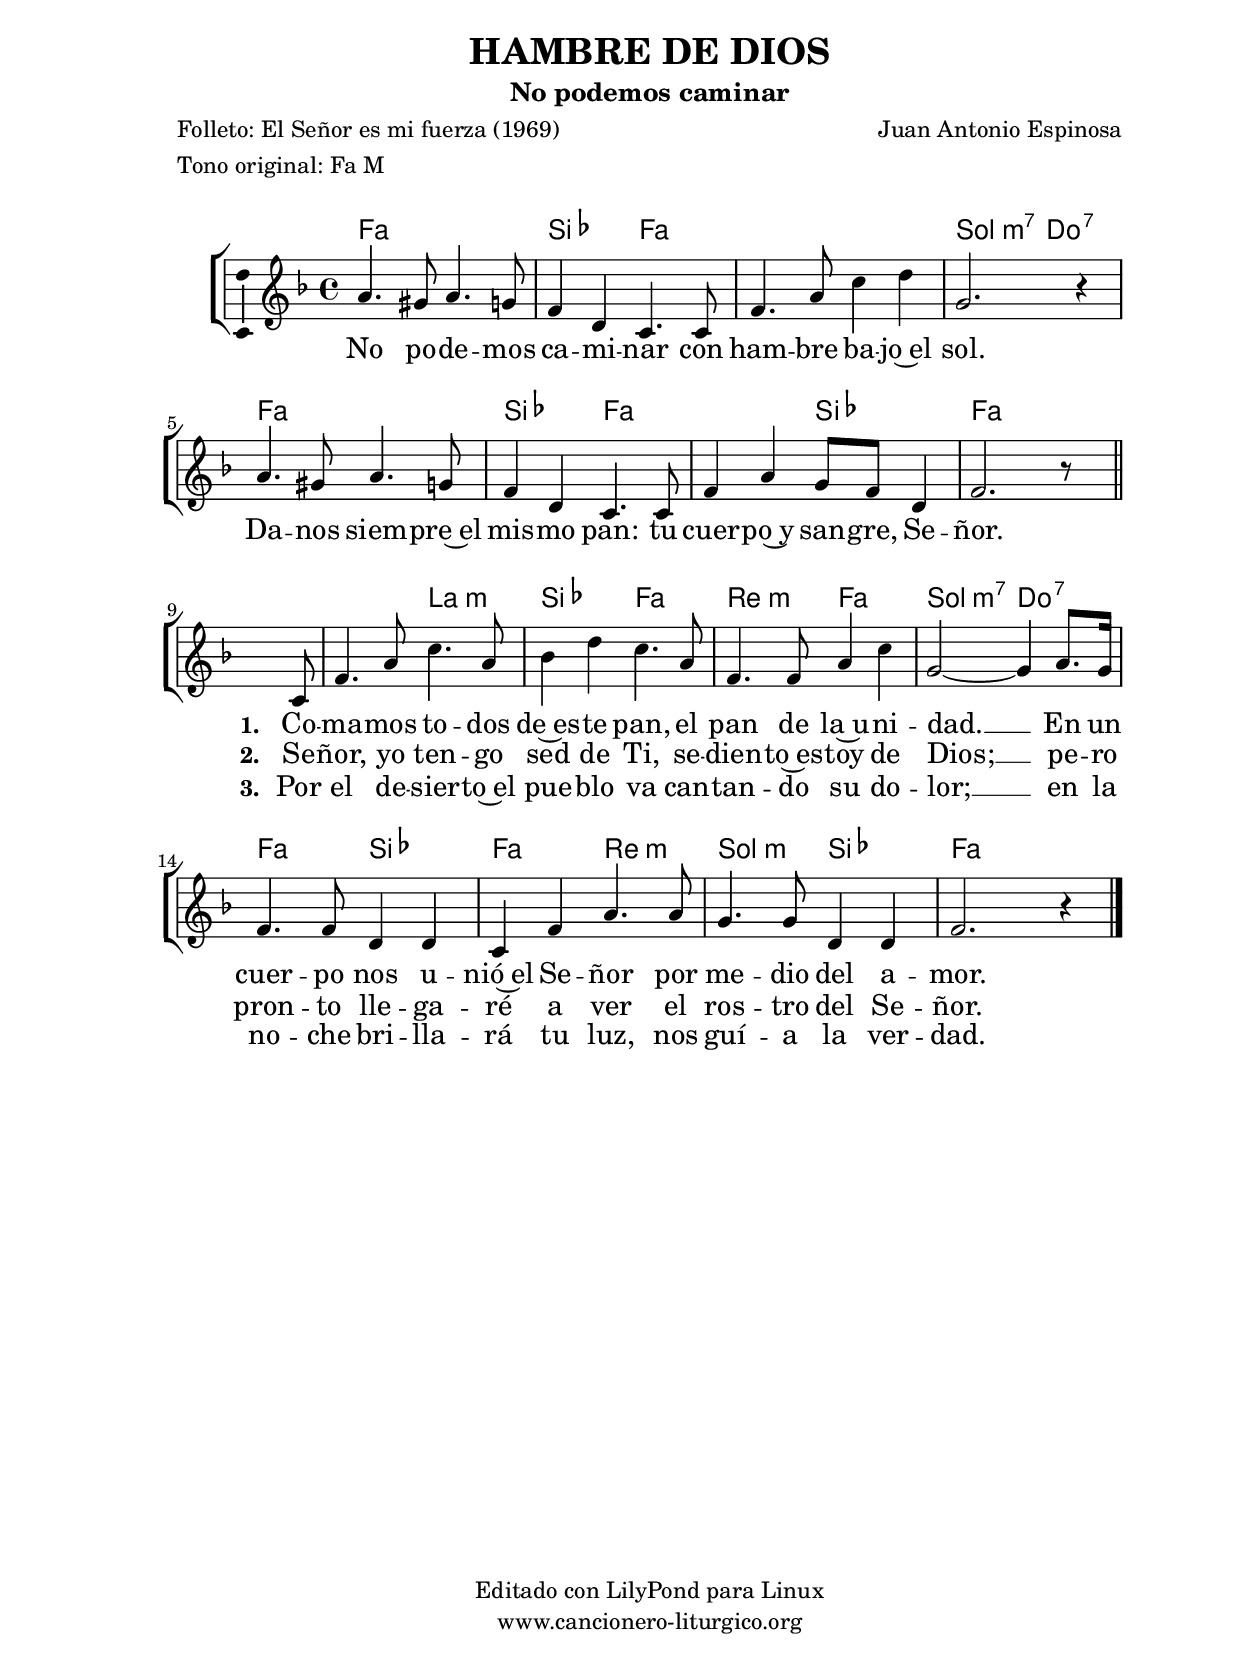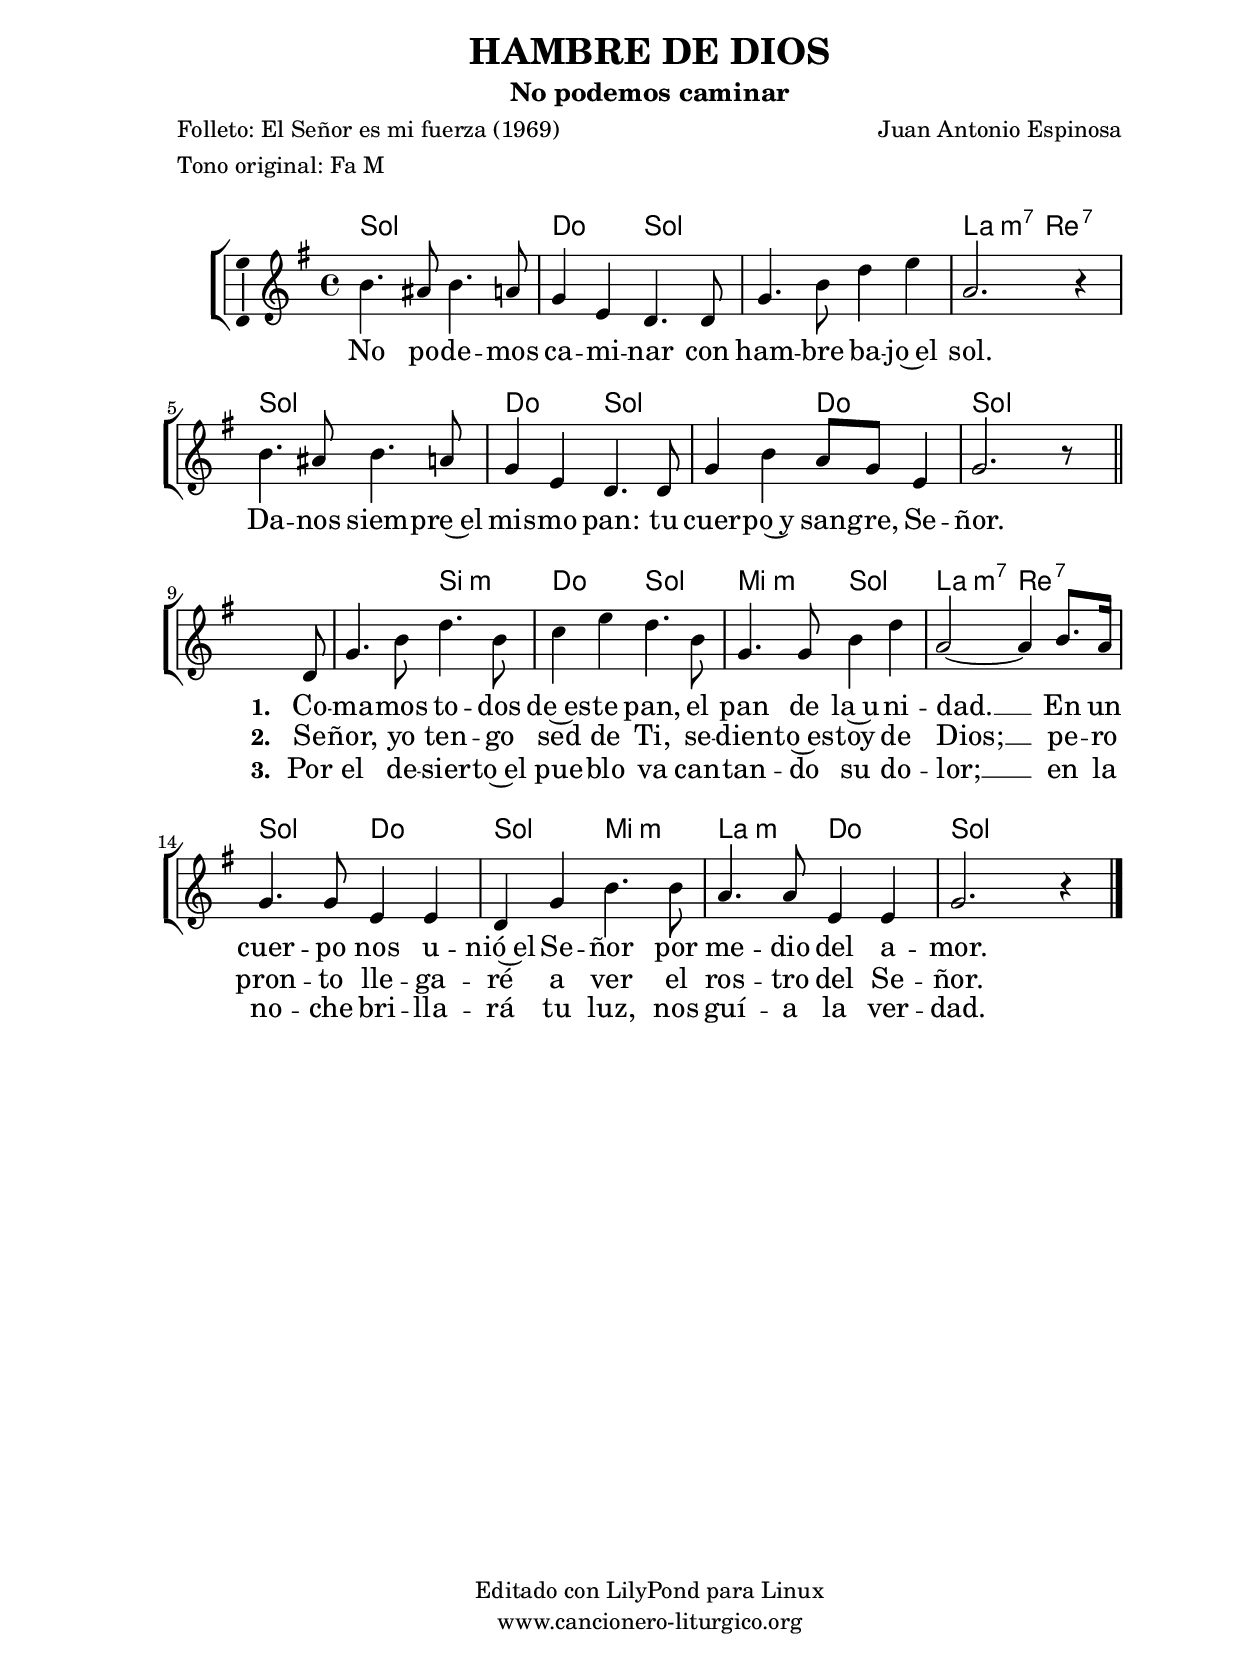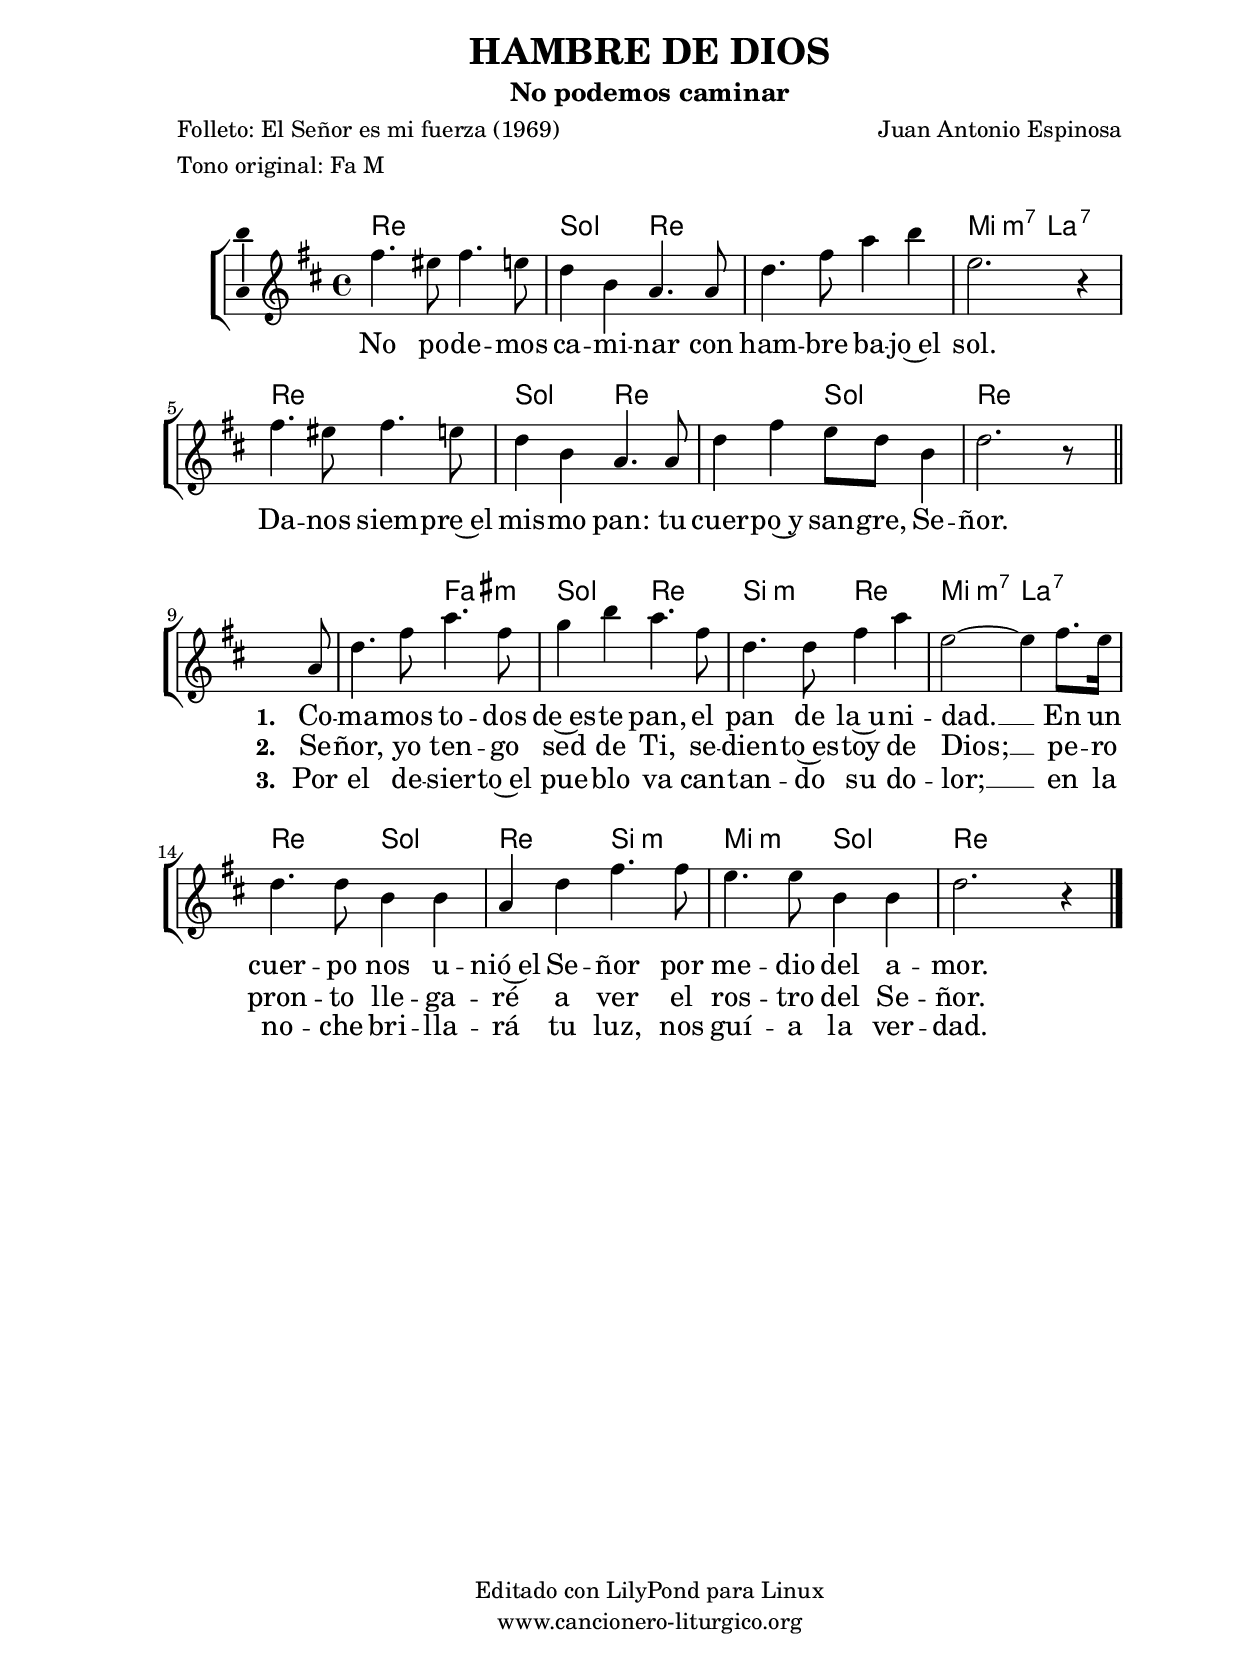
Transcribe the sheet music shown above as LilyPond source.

%
%para convertir .midi en .wav:
%timidity filename.midi -Ow -o finename.wav
%
%
%Para convertir de .wav a .mp3:
%lame -h -m j filename.wav
%
%
%para escuchar el midi:
%timidity nombrefichero.midi
%


%versión de lilypond para la que se ha escrito esta partitura:
\version "2.16.0"

	%Tamaño papel
	#(set-default-paper-size "a4")
	%Tamaño partitura
	#(set-global-staff-size 20)
	%No responde al pulsar sobre una nota
	#(ly:set-option 'point-and-click #f)

%parámetros del encabezamiento:
\header {
	title = "HAMBRE DE DIOS"
	subtitle = "No podemos caminar"
	composer = "Juan Antonio Espinosa"
	poet = "Folleto: El Señor es mi fuerza (1969)"
	meter = "Tono original: Fa M"
	arranger = ""
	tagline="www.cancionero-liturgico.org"
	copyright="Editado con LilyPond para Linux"
	}

%parámetros asociados al papel:
\paper  {
	oddHeaderMarkup = \markup {\fill-line { \on-the-fly #not-first-page \fromproperty #'header:title \on-the-fly #not-first-page \fromproperty #'header:composer }}
	evenHeaderMarkup = \markup {\fill-line { \fromproperty #'header:composer \fromproperty #'header:title }}
	#(set-paper-size "a4")
	print-page-number = ##f
	first-page-number = 1
	print-first-page-number = ##f
%	head-separation = 3.0 \cm
	top-margin = 2.0 \cm
	bottom-margin = 0.5\cm
%%%	bottom-margin = -2.0\cm
	left-margin = 3.0 \cm
	line-width = 16.0 \cm 
	indent = 8\mm
	interscoreline = 2.\mm
	between-system-space = 15\mm
%	para que las partituras no llenen la hoja:
	ragged-bottom = ##t
%	idem para la última hoja:
	ragged-last-bottom = ##f
%	para que las partituras llenen el ancho del papel:
	ragged-last = ##f
	after-title-space = 2.5 \cm
%page-count=1
%system-count=8

	%Flexible Vertical Spacing
%	markup-markup-spacing =
%	#'((basic-distance . 15) (minimum-distance . 15) (padding . 3))
	markup-system-spacing =
	#'((basic-distance . 15) (minimum-distance . 15) (padding . 3))
	system-system-spacing =
	#'((basic-distance . 15) (minimum-distance . 15) (padding . 3))
	score-system-spacing =
	#'((basic-distance . 15) (minimum-distance . 15) (padding . 5))
%	top-system-spacing = % header
%	#'((basic-distance . 8) (minimum-distance . 0) (padding . 0))
%	top-markup-spacing =
%	#'((basic-distance . 20) (minimum-distance . 20) (padding . 0))
	last-bottom-spacing = % footer
	#'((basic-distance . 5) (minimum-distance . 5) (padding . 0))
%	score-markup-spacing =
%	#'((basic-distance . 16) (minimum-distance . 13) (padding . 0))

	}


%parámetros que afectan a toda la partitura:
global =  {
	%clave de sol (G):
	\clef G
%	\transpose c a
	%armadura:
	\key f \major
	\tempo 4=125
	\set Score.tempoHideNote = ##t
	}


acordes = {
	\italianChords
	\chordmode {
%	\transpose c a
{

f2 s bes f s s g:m7 c:7 f s bes f s bes f s
s s f a:m bes f d:m f g:m7 c:7 f bes f d:m g:m bes f s

	}
	}
}


melodia = 
%	\transpose c a
{
	\relative c'{

	\time 4/4
a'4. gis8 a4. g8
f4 d c4. c8
f4. a8 c4 d
g,2. r4
a4. gis8 a4. g8
f4 d c4. c8
f4 a4 g8 f d4
f2. r8 s8

\break
\bar "||"

s2 s4 s8 c8
f4. a8 c4. a8
bes4 d c4. a8
f4. f8 a4 c
g2~g4 a8. g16
f4. f8 d4 d
c4 f a4. a8
g4. g8 d4 d
f2. r4

\bar "|."
	}
	}


texto = \lyricmode {
No po -- de -- mos ca -- mi -- nar
con ham -- bre ba -- jo~el sol.
Da -- nos siem -- pre~el mis -- mo pan:
tu cuer -- po~y san -- gre, Se -- ñor.

\set stanza =#"1. " Co -- ma -- mos to -- dos de~es -- te pan,
el pan de la~u -- ni -- dad. __
En un cuer -- po nos u -- nió~el Se -- ñor
por me -- dio del a -- mor.
	}

textodos = \lyricmode {
\skip1 \skip1 \skip1 \skip1 \skip1 \skip1
\skip1 \skip1 \skip1 \skip1 \skip1 \skip1
\skip1 \skip1 \skip1 \skip1 \skip1 \skip1
\skip1 \skip1 \skip1 \skip1 \skip1 \skip1
\skip1 \skip1 \skip1

\set stanza =#"2. " Se -- ñor, yo ten -- go sed de Ti,
se -- dien -- to~es -- toy de Dios; __
pe -- ro pron -- to lle -- ga -- ré a ver
el ros -- tro del Se -- ñor.
}

textotres = \lyricmode {
\skip1 \skip1 \skip1 \skip1 \skip1 \skip1
\skip1 \skip1 \skip1 \skip1 \skip1 \skip1
\skip1 \skip1 \skip1 \skip1 \skip1 \skip1
\skip1 \skip1 \skip1 \skip1 \skip1 \skip1
\skip1 \skip1 \skip1

\set stanza =#"3. " Por el de -- sier -- to~el pue -- blo va
can -- tan -- do su do -- lor; __
en la no -- che bri -- lla -- rá tu luz,
nos guí -- a la ver -- dad.
	}


acordesStaff = \context ChordNames = acordesStaff <<
	\set chordChanges = ##t
	\acordes
	>>


vozStaff = \context Voice = vozStaff
\with {\consists "Ambitus_engraver"}
<<
%	\set Staff.instrumentName = ""
%	\set Staff.shortInstrumentName = ""
%	\set Staff.midiInstrument = #"clarinet"
%	\set Staff.midiInstrument = #"cello"
	\set Staff.midiInstrument = #"flute"
%	\set Staff.midiInstrument = #"electric guitar (jazz)"
%	\set Staff.midiInstrument = #"english horn"
%	\set Staff.midiInstrument = #"violin"
%	\set Staff.midiInstrument = #"glockenspiel"
	\set Staff.midiMinimumVolume = #0.7
	\set Staff.midiMaximumVolume = #0.9
	\global
	\melodia
	>>


textoStaff = \context Lyrics = textoStaff <<
	\lyricsto vozStaff \texto
	>>

textodosStaff = \context Lyrics = textodosStaff <<
	\lyricsto vozStaff \textodos
	>>

textotresStaff = \context Lyrics = textotresStaff <<
	\lyricsto vozStaff \textotres
	>>

\book {
	\score {
		\context ChoirStaff {
			\override StaffGroup.SystemStartBracket #'collapse-height = #1
			\override Score.SystemStartBar #'collapse-height = #1
			<<
			\acordesStaff
			\vozStaff
			\textoStaff
			\textodosStaff
			\textotresStaff
			>>
			}
		\layout {
	    		\context {
				\Lyrics
				\override LyricText #'font-size = #2
				}
	   		 \context {
				\Score
				\override StaffSymbol #'staff-space = #(magstep +3)
				}
			}
		}
	\score {
		\unfoldRepeats
		\context ChoirStaff {
			<<
			\acordesStaff
			\vozStaff
			>>
			}
		\midi {
	  		\context {
	  			\Score
				tempoWholesPerMinute = #(ly:make-moment 70 4)
				}
			}
		}
	}



#(define output-suffix "C")
\book {
	\score {
		\context ChoirStaff {
			\override StaffGroup.SystemStartBracket #'collapse-height = #1
			\override Score.SystemStartBar #'collapse-height = #1
\transpose c d
			<<
			\acordesStaff
			\vozStaff
			\textoStaff
			\textodosStaff
			\textotresStaff
			>>
			}
		\layout {
	    		\context {
				\Lyrics
				\override LyricText #'font-size = #2
				}
	   		 \context {
				\Score
				\override StaffSymbol #'staff-space = #(magstep +3)
				}
			}
		}
	}

#(define output-suffix "S")
\book {
	\score {
		\context ChoirStaff {
			\override StaffGroup.SystemStartBracket #'collapse-height = #1
			\override Score.SystemStartBar #'collapse-height = #1
\transpose c a
			<<
			\acordesStaff
			\vozStaff
			\textoStaff
			\textodosStaff
			\textotresStaff
			>>
			}
		\layout {
	    		\context {
				\Lyrics
				\override LyricText #'font-size = #2
				}
	   		 \context {
				\Score
				\override StaffSymbol #'staff-space = #(magstep +3)
				}
			}
		}
	}


